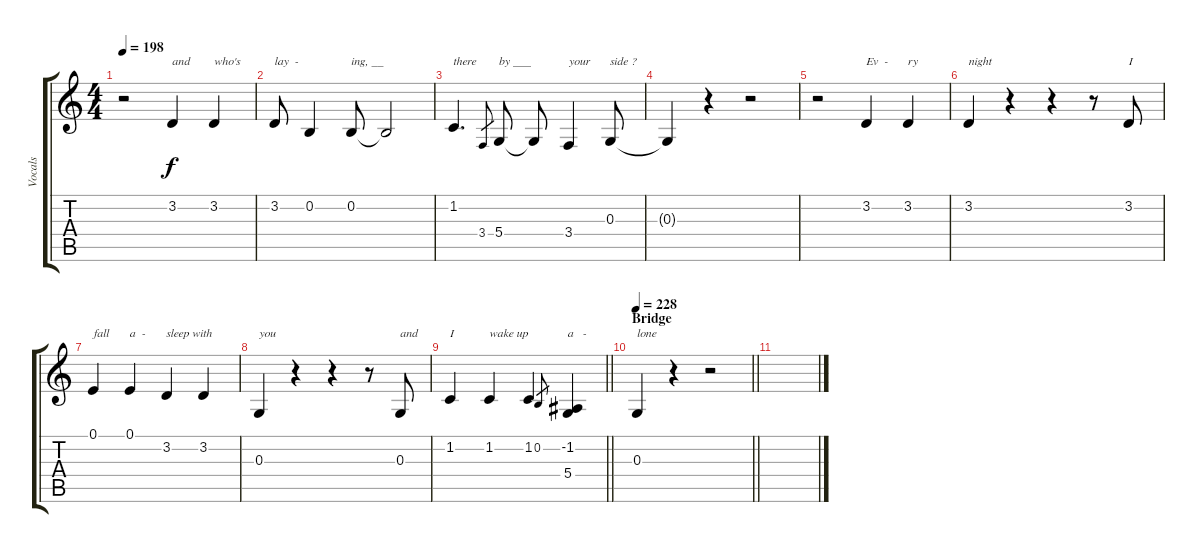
\track ("Vocals" "Vocals") {instrument altosax}
\staff {score tabs}
\tuning (E4 B3 G3 D3 A2 E2) {hide}
\ts (4 4)
\tempo 198
\clef g2
\ks c
r.2{dy f} 3.2.4{txt "and"} 3.2.4{txt "who's"} |
3.2.8{txt "lay  -  "} 0.2.4 0.2.8{txt "ing, __"} 0.2{t}.2 |
1.2.4{d txt "there"} 3.4.8{gr} 5.4.8{txt "by ___"} 5.4{t}.8 3.4.4{txt "your"} 0.3.8{txt "side ?"} |
0.3{t}.4 r.4 r.2 |
r.2 3.2.4{txt "Ev  - "} 3.2.4{txt "ry"} |
3.2.4{txt "night"} r.4 r.4 r.8 3.2.8{txt "I"} |
0.1.4{txt "fall"} 0.1.4{txt "a  - "} 3.2.4{txt "sleep with"} 3.2.4 |
0.3.4{txt "you"} r.4 r.4 r.8 0.3.8{txt "and"} |
\barLineRight lightlight
1.2.4{txt "I"} 1.2.4{txt "wake up"} 1.2.4 0.2.8{gr} (-1.2 5.4).4{txt "a   -  "} |
\section ("" "Bridge")
\tempo 228
\barLineRight lightlight
0.3.4{txt "lone"} r.4 r.2 |
\section ("" "")
